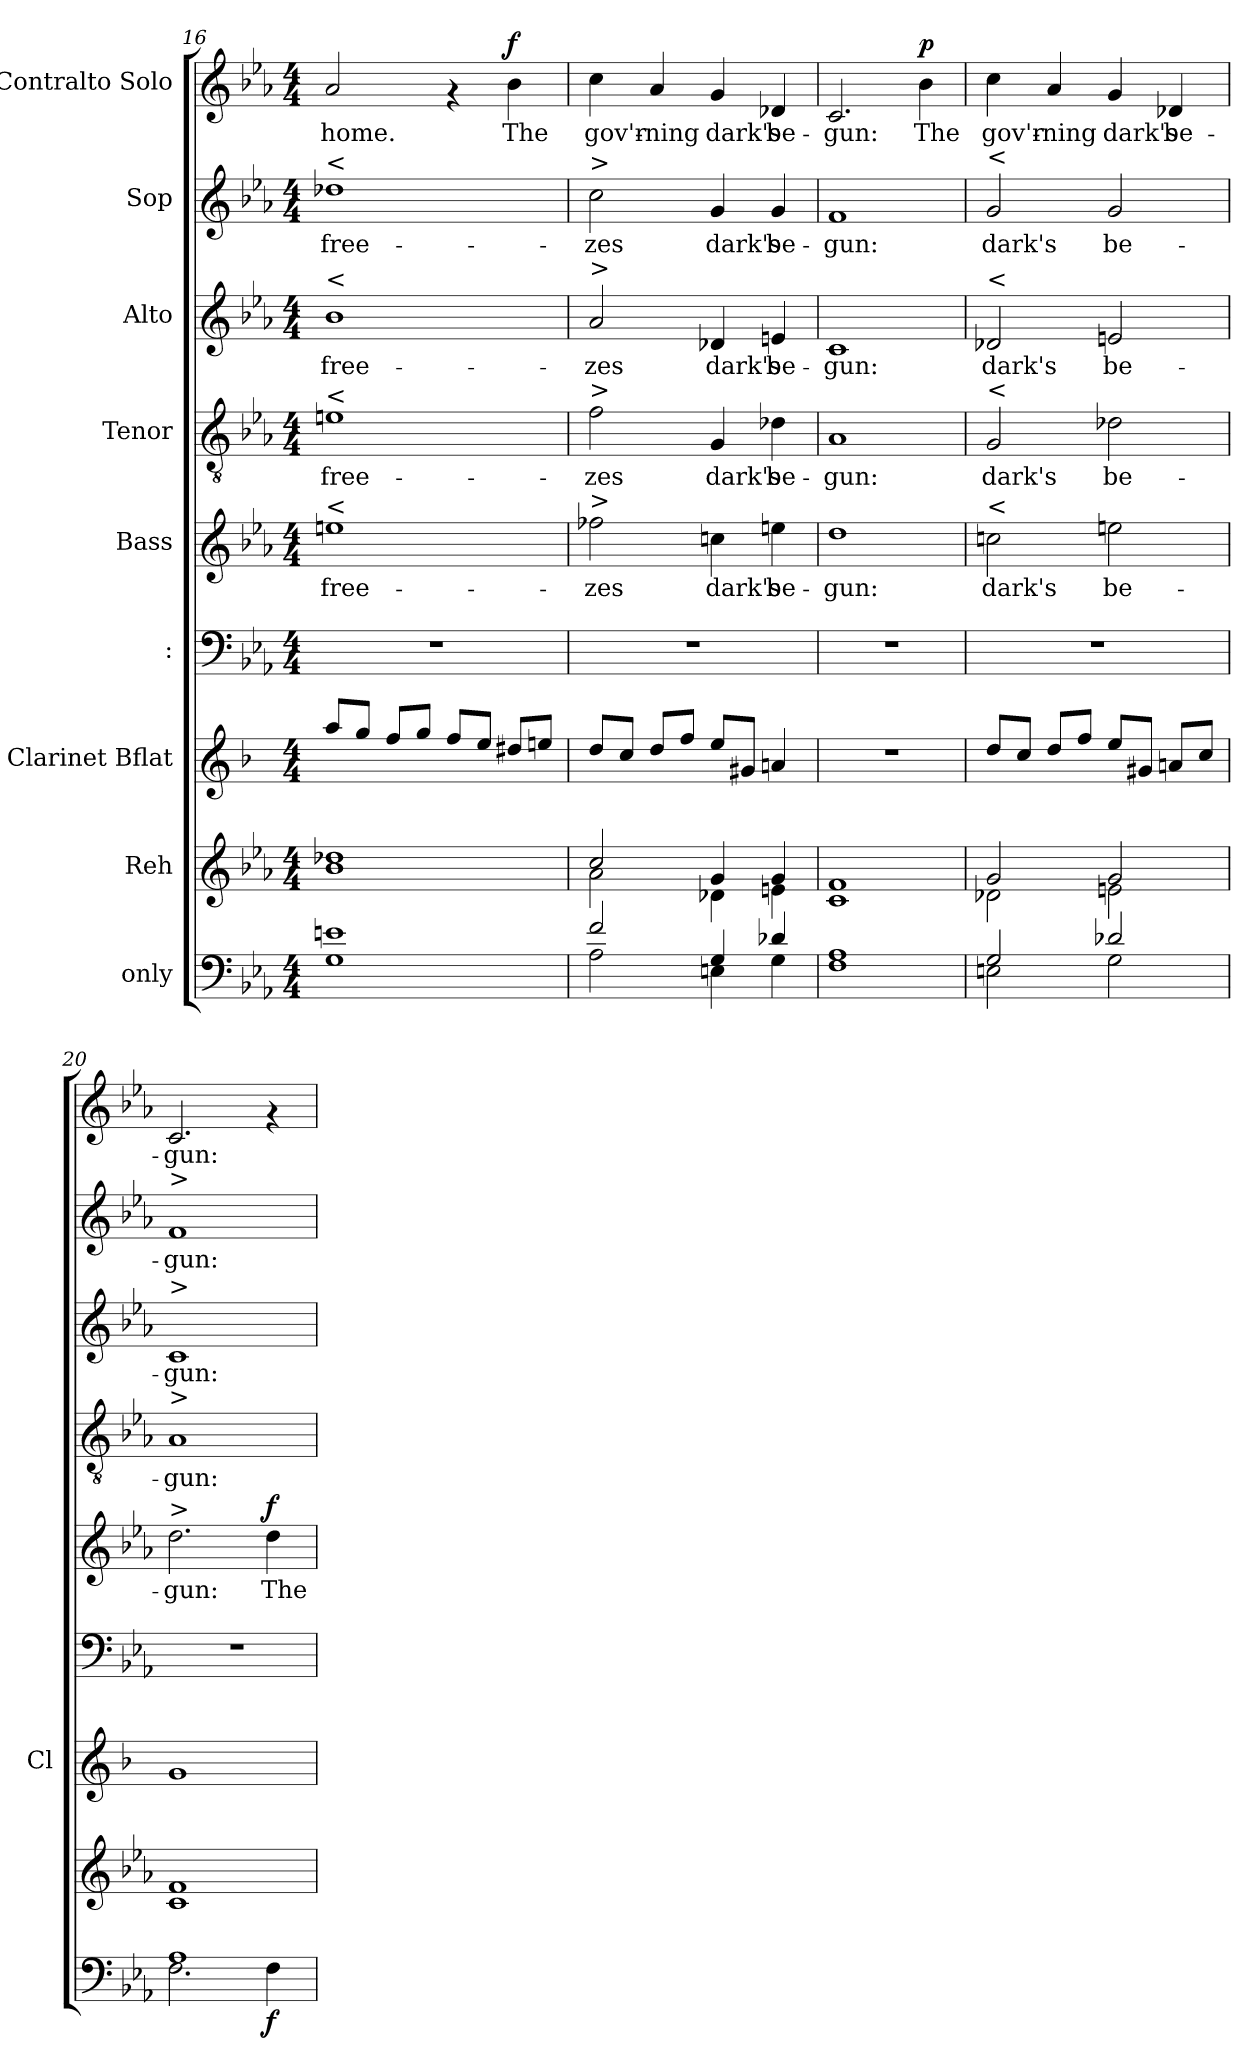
**kern	**dynam	**kern	**kern	**kern	**kern	**text	**dynam	**kern	**text	**kern	**text	**kern	**text	**kern	**text	**dynam
*part9	*part9	*part8	*part7	*part6	*part5	*part5	*part5	*part4	*part4	*part3	*part3	*part2	*part2	*part1	*part1	*part1
*staff9	*staff9	*staff8	*staff7	*staff6	*staff5	*staff5	*staff5	*staff4	*staff4	*staff3	*staff3	*staff2	*staff2	*staff1	*staff1	*staff1
*I"only	*	*I"Reh	*I"Clarinet Bflat	*I":	*I"Bass	*	*	*I"Tenor	*	*I"Alto	*	*I"Sop	*	*I"Contralto Solo	*	*
*	*	*	*I'Cl	*	*	*	*	*	*	*	*	*	*	*	*	*
*clefF4	*	*clefG2	*clefG2	*clefF4	*clefG2	*	*	*clefGv2	*	*clefG2	*	*clefG2	*	*clefG2	*	*
*	*	*	*ITrd1c2	*	*	*	*	*	*	*	*	*	*	*	*	*
*k[b-e-a-]	*	*k[b-e-a-]	*k[b-e-a-]	*k[b-e-a-]	*k[b-e-a-]	*	*	*k[b-e-a-]	*	*k[b-e-a-]	*	*k[b-e-a-]	*	*k[b-e-a-]	*	*
*E-:	*	*E-:	*E-:	*E-:	*E-:	*	*	*E-:	*	*E-:	*	*E-:	*	*E-:	*	*
*M4/4	*	*M4/4	*M4/4	*M4/4	*M4/4	*	*	*M4/4	*	*M4/4	*	*M4/4	*	*M4/4	*	*
=16	=16	=16	=16	=16	=16	=16	=16	=16	=16	=16	=16	=16	=16	=16	=16	=16
*^	*	*^	*	*	*	*	*	*	*	*	*	*	*	*	*	*
!	!	!	!	!	!	!	!	!	!	!	!	!	!	!LO:TX:a:t=<	!	!	!	!
!	!	!	!	!	!	!	!	!	!	!	!	!LO:TX:a:t=<	!	!	!	!	!	!
!	!	!	!	!	!	!	!	!	!	!LO:TX:a:t=<	!	!	!	!	!	!	!	!
!	!	!	!	!	!	!	!LO:TX:a:t=<	!	!	!	!	!	!	!	!	!	!	!
!	!	!	!	!	!	!	!	!LO:LY:b	!	!	!LO:LY:b	!	!LO:LY:b	!	!LO:LY:b	!	!LO:LY:b:cj	!
1en	1G	.	1dd-X	1b-	8gg/L	1r	1ee	free-	.	1en	free-	1b-	free-	1dd-X	free-	2a-/	home.	.
.	.	.	.	.	8ff/J	.	.	.	.	.	.	.	.	.	.	.	.	.
.	.	.	.	.	8ee-/L	.	.	.	.	.	.	.	.	.	.	.	.	.
.	.	.	.	.	8ff/J	.	.	.	.	.	.	.	.	.	.	.	.	.
.	.	.	.	.	8ee-/L	.	.	.	.	.	.	.	.	.	.	4rf	.	.
.	.	.	.	.	8dd/J	.	.	.	.	.	.	.	.	.	.	.	.	.
!	!	!	!	!	!	!	!	!	!	!	!	!	!	!	!	!	!LO:LY:b:cj	!LO:DY:a
.	.	.	.	.	8cc#X/L	.	.	.	.	.	.	.	.	.	.	4b-\	The	f
.	.	.	.	.	8ddn/J	.	.	.	.	.	.	.	.	.	.	.	.	.
=17	=17	=17	=17	=17	=17	=17	=17	=17	=17	=17	=17	=17	=17	=17	=17	=17	=17	=17
!	!	!	!	!	!	!	!	!	!	!	!	!	!	!LO:TX:a:t=>	!	!	!	!
!	!	!	!	!	!	!	!	!	!	!	!	!LO:TX:a:t=>	!	!	!	!	!	!
!	!	!	!	!	!	!	!	!	!	!LO:TX:a:t=>	!	!	!	!	!	!	!	!
!	!	!	!	!	!	!	!LO:TX:a:t=>	!	!	!	!	!	!	!	!	!	!	!
!	!	!	!	!	!	!	!	!LO:LY:b	!	!	!LO:LY:b	!	!LO:LY:b	!	!LO:LY:b	!	!LO:LY:b:cj	!
2f/	2A-\	.	2cc/	2a-\	8cc/L	1r	2ff-\	-zes	.	2f\	-zes	2a-/	-zes	2cc\	-zes	4cc\	gov'r-	.
.	.	.	.	.	8b-/J	.	.	.	.	.	.	.	.	.	.	.	.	.
!	!	!	!	!	!	!	!	!	!	!	!	!	!	!	!	!	!LO:LY:b:cj	!
.	.	.	.	.	8cc/L	.	.	.	.	.	.	.	.	.	.	4a-/	-ning	.
.	.	.	.	.	8ee-/J	.	.	.	.	.	.	.	.	.	.	.	.	.
!	!	!	!	!	!	!	!	!LO:LY:b	!	!	!LO:LY:b	!	!LO:LY:b	!	!LO:LY:b	!	!LO:LY:b:cj	!
4G/	4En\	.	4g/	4d-X\	8dd/L	.	4ccn\	dark's	.	4G/	dark's	4d-X/	dark's	4g/	dark's	4g/	dark's	.
.	.	.	.	.	8f#X/J	.	.	.	.	.	.	.	.	.	.	.	.	.
!	!	!	!	!	!	!	!	!LO:LY:b	!	!	!LO:LY:b	!	!LO:LY:b	!	!LO:LY:b	!	!LO:LY:b:cj	!
4d-X/	4G\	.	4g/	4en\	4gn/	.	4ee\	be-	.	4d-X\	be-	4en/	be-	4g/	be-	4d-X/	be-	.
=18	=18	=18	=18	=18	=18	=18	=18	=18	=18	=18	=18	=18	=18	=18	=18	=18	=18	=18
!	!	!	!	!	!	!	!	!LO:LY:b	!	!	!LO:LY:b	!	!LO:LY:b	!	!LO:LY:b	!	!LO:LY:b:cj	!
1A-	1F	.	1f	1c	1r	1r	1dd	-gun:	.	1A-	-gun:	1c	-gun:	1f	-gun:	2.c/	-gun:	.
!	!	!	!	!	!	!	!	!	!	!	!	!	!	!	!	!	!LO:LY:b:cj	!LO:DY:a
.	.	.	.	.	.	.	.	.	.	.	.	.	.	.	.	4b-\	The	p
!!LO:PB:g=z
=19	=19	=19	=19	=19	=19	=19	=19	=19	=19	=19	=19	=19	=19	=19	=19	=19	=19	=19
!	!	!	!	!	!	!	!	!	!	!	!	!	!	!LO:TX:a:t=<	!	!	!	!
!	!	!	!	!	!	!	!	!	!	!	!	!LO:TX:a:t=<	!	!	!	!	!	!
!	!	!	!	!	!	!	!	!	!	!LO:TX:a:t=<	!	!	!	!	!	!	!	!
!	!	!	!	!	!	!	!LO:TX:a:t=<	!	!	!	!	!	!	!	!	!	!	!
!	!	!	!	!	!	!	!	!LO:LY:b	!	!	!LO:LY:b	!	!LO:LY:b	!	!LO:LY:b	!	!LO:LY:b:cj	!
2G/	2En\	.	2g/	2d-X\	8cc/L	1r	2ccn\	dark's	.	2G/	dark's	2d-X/	dark's	2g/	dark's	4cc\	gov'r-	.
.	.	.	.	.	8b-/J	.	.	.	.	.	.	.	.	.	.	.	.	.
!	!	!	!	!	!	!	!	!	!	!	!	!	!	!	!	!	!LO:LY:b:cj	!
.	.	.	.	.	8cc/L	.	.	.	.	.	.	.	.	.	.	4a-/	-ning	.
.	.	.	.	.	8ee-/J	.	.	.	.	.	.	.	.	.	.	.	.	.
!	!	!	!	!	!	!	!	!LO:LY:b	!	!	!LO:LY:b	!	!LO:LY:b	!	!LO:LY:b	!	!LO:LY:b:cj	!
2d-X/	2G\	.	2g/	2en\	8dd/L	.	2ee\	be-	.	2d-X\	be-	2en/	be-	2g/	be-	4g/	dark's	.
.	.	.	.	.	8f#X/J	.	.	.	.	.	.	.	.	.	.	.	.	.
!	!	!	!	!	!	!	!	!	!	!	!	!	!	!	!	!	!LO:LY:b:cj	!
.	.	.	.	.	8gn/L	.	.	.	.	.	.	.	.	.	.	4d-X/	be-	.
.	.	.	.	.	8b-/J	.	.	.	.	.	.	.	.	.	.	.	.	.
=20	=20	=20	=20	=20	=20	=20	=20	=20	=20	=20	=20	=20	=20	=20	=20	=20	=20	=20
!	!	!	!	!	!	!	!	!	!	!	!	!	!	!LO:TX:a:t=>	!	!	!	!
!	!	!	!	!	!	!	!	!	!	!	!	!LO:TX:a:t=>	!	!	!	!	!	!
!	!	!	!	!	!	!	!	!	!	!LO:TX:a:t=>	!	!	!	!	!	!	!	!
!	!	!	!	!	!	!	!LO:TX:a:t=>	!	!	!	!	!	!	!	!	!	!	!
!	!	!	!	!	!	!	!	!LO:LY:b	!	!	!LO:LY:b	!	!LO:LY:b	!	!LO:LY:b	!	!LO:LY:b:cj	!
1A-	2.F\	.	1f	1c	1f	1r	2.dd\	-gun:	.	1A-	-gun:	1c	-gun:	1f	-gun:	2.c/	-gun:	.
!	!	!LO:DY:b	!	!	!	!	!	!LO:LY:b	!LO:DY:a	!	!	!	!	!	!	!	!	!
.	4F\	f	.	.	.	.	4dd\	The	f	.	.	.	.	.	.	4rf	.	.
*v	*v	*	*	*	*	*	*	*	*	*	*	*	*	*	*	*	*	*
*	*	*v	*v	*	*	*	*	*	*	*	*	*	*	*	*	*	*
=	=	=	=	=	=	=	=	=	=	=	=	=	=	=	=	=
*-	*-	*-	*-	*-	*-	*-	*-	*-	*-	*-	*-	*-	*-	*-	*-	*-
